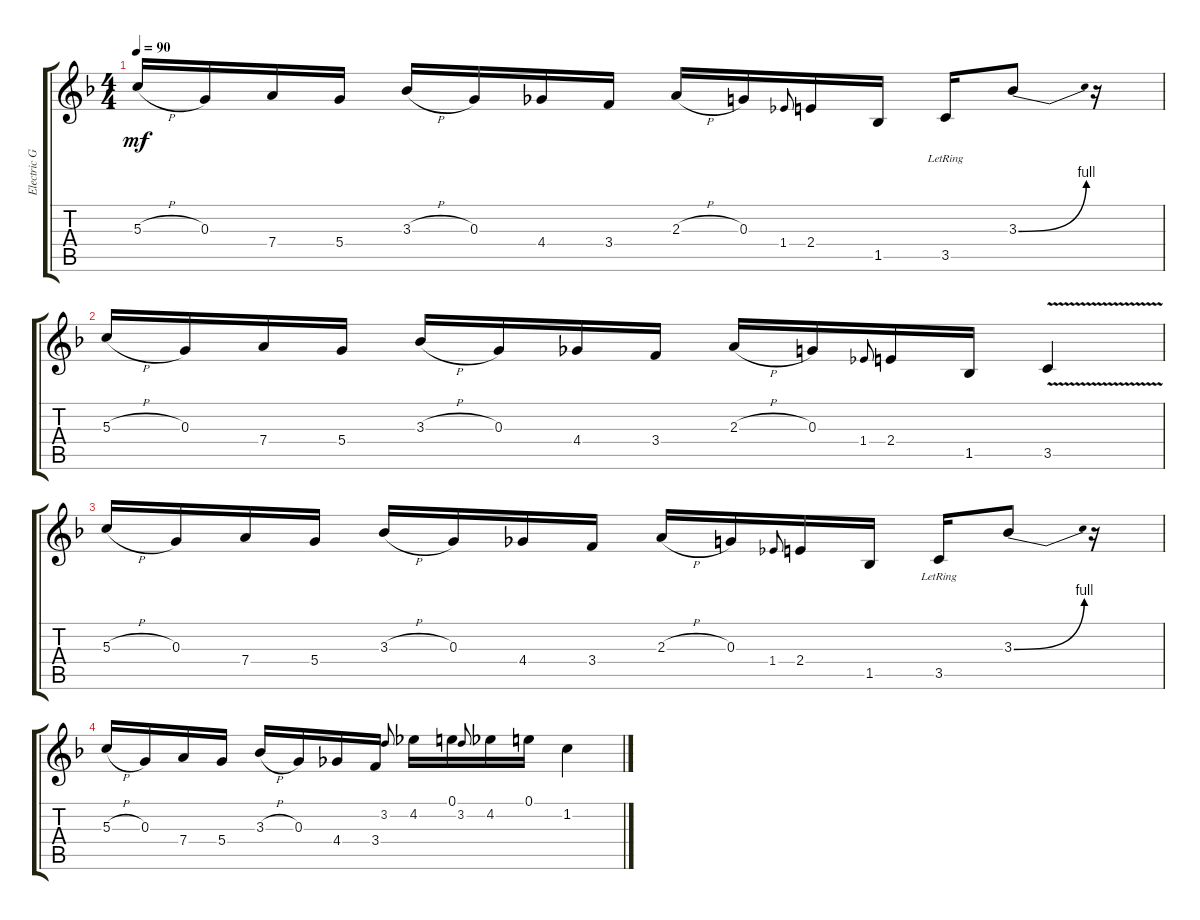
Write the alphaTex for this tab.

\track ("Electric Guitar" "Electric G") {instrument electricguitarclean}
\staff {score tabs}
\tuning (E4 B3 G3 D3 A2 E2) {hide}
\ts (4 4)
\tempo 90
\clef g2
\ks f
5.3{h}.16{dy mf instrument electricguitarclean} 0.3.16 7.4.16 5.4.16 3.3{h}.16 0.3.16 4.4.16 3.4.16 2.3{h}.16 0.3.16 1.4.8{gr onbeat} 2.4.16 1.5.16 3.5{lr}.16 3.3{be (bend 0 0 60 4)}.8 r.16 |
5.3{h}.16 0.3.16 7.4.16 5.4.16 3.3{h}.16 0.3.16 4.4.16 3.4.16 2.3{h}.16 0.3.16 1.4.8{gr onbeat} 2.4.16 1.5.16 3.5{v}.4 |
5.3{h}.16 0.3.16 7.4.16 5.4.16 3.3{h}.16 0.3.16 4.4.16 3.4.16 2.3{h}.16 0.3.16 1.4.8{gr onbeat} 2.4.16 1.5.16 3.5{lr}.16 3.3{be (bend 0 0 60 4)}.8 r.16 |
5.3{h}.16 0.3.16 7.4.16 5.4.16 3.3{h}.16 0.3.16 4.4.16 3.4.16 3.2.8{gr onbeat} 4.2.16 0.1.16 3.2.8{gr onbeat} 4.2.16 0.1.16 1.2.4
